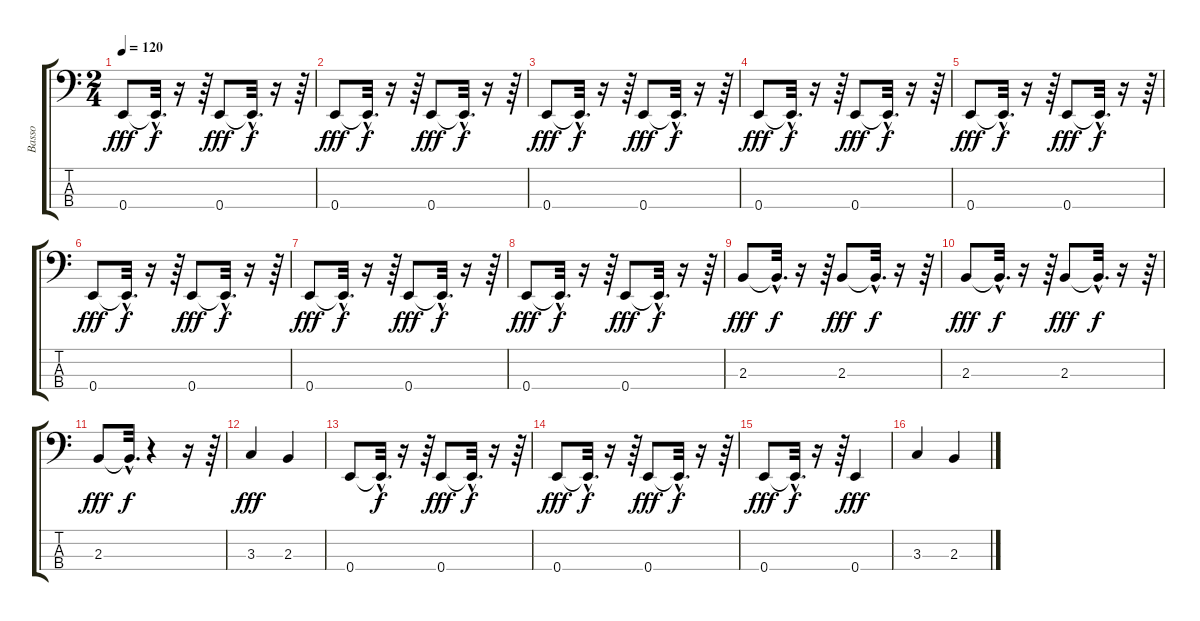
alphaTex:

\track ("Basso" "Basso") {instrument electricbasspick}
\staff {score tabs}
\tuning (G2 D2 A1 E1) {hide}
\ts (2 4)
\tempo 120
\clef f4
\ks c
0.4.8{dy fff instrument electricbasspick} 0.4{hac t}.32{d dy f} r.16 r.64 0.4.8{dy fff} 0.4{hac t}.32{d dy f} r.16 r.64 |
0.4.8{dy fff} 0.4{hac t}.32{d dy f} r.16 r.64 0.4.8{dy fff} 0.4{hac t}.32{d dy f} r.16 r.64 |
0.4.8{dy fff} 0.4{hac t}.32{d dy f} r.16 r.64 0.4.8{dy fff} 0.4{hac t}.32{d dy f} r.16 r.64 |
0.4.8{dy fff} 0.4{hac t}.32{d dy f} r.16 r.64 0.4.8{dy fff} 0.4{hac t}.32{d dy f} r.16 r.64 |
0.4.8{dy fff} 0.4{hac t}.32{d dy f} r.16 r.64 0.4.8{dy fff} 0.4{hac t}.32{d dy f} r.16 r.64 |
0.4.8{dy fff} 0.4{hac t}.32{d dy f} r.16 r.64 0.4.8{dy fff} 0.4{hac t}.32{d dy f} r.16 r.64 |
0.4.8{dy fff} 0.4{hac t}.32{d dy f} r.16 r.64 0.4.8{dy fff} 0.4{hac t}.32{d dy f} r.16 r.64 |
0.4.8{dy fff} 0.4{hac t}.32{d dy f} r.16 r.64 0.4.8{dy fff} 0.4{hac t}.32{d dy f} r.16 r.64 |
2.3.8{dy fff} 2.3{hac t}.32{d dy f} r.16 r.64 2.3.8{dy fff} 2.3{hac t}.32{d dy f} r.16 r.64 |
2.3.8{dy fff} 2.3{hac t}.32{d dy f} r.16 r.64 2.3.8{dy fff} 2.3{hac t}.32{d dy f} r.16 r.64 |
2.3.8{dy fff} 2.3{hac t}.32{d dy f} r.4 r.16 r.64 |
3.3.4{dy fff} 2.3.4 |
0.4.8 0.4{hac t}.32{d dy f} r.16 r.64 0.4.8{dy fff} 0.4{hac t}.32{d dy f} r.16 r.64 |
0.4.8{dy fff} 0.4{hac t}.32{d dy f} r.16 r.64 0.4.8{dy fff} 0.4{hac t}.32{d dy f} r.16 r.64 |
0.4.8{dy fff} 0.4{hac t}.32{d dy f} r.16 r.64 0.4.4{dy fff} |
3.3.4 2.3.4
